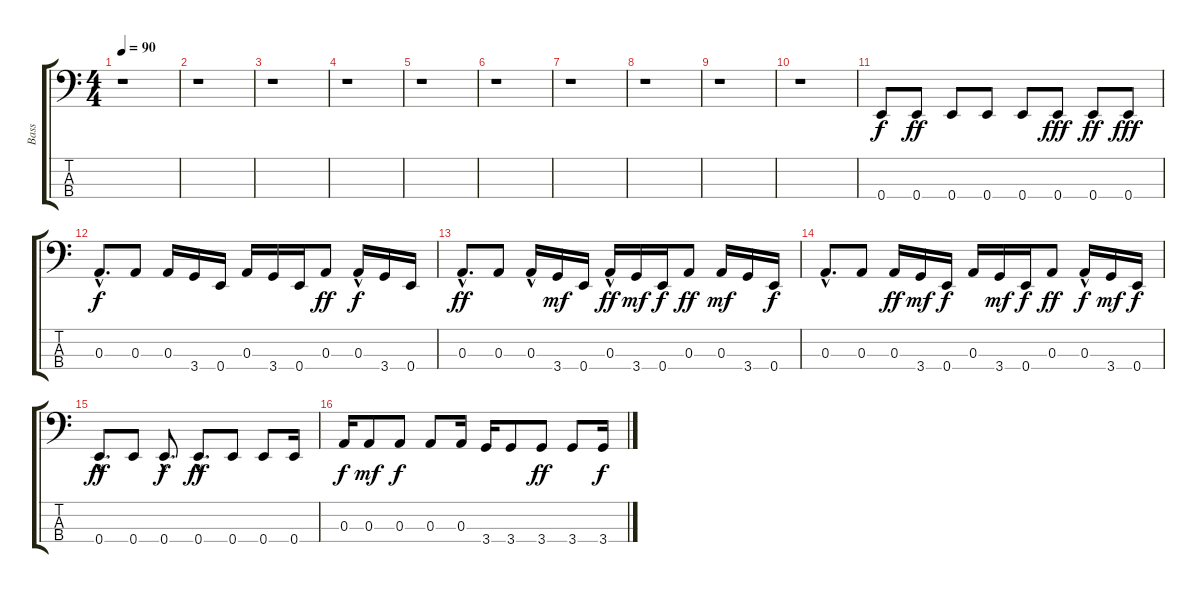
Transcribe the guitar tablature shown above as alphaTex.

\track ("Bass" "Bass") {instrument electricbasspick}
\staff {score tabs}
\tuning (G2 D2 A1 E1) {hide}
\ts (4 4)
\tempo 90
\clef f4
\ks c
r.1{dy f instrument electricbasspick} |
r.1 |
r.1 |
r.1 |
r.1 |
r.1 |
r.1 |
r.1 |
r.1 |
r.1 |
0.4.8 0.4.8{dy ff} 0.4.8 0.4.8 0.4.8 0.4.8{dy fff} 0.4.8{dy ff} 0.4.8{dy fff} |
0.3{hac}.8{d dy f} 0.3.8 0.3.16 3.4.16 0.4.16 0.3.16 3.4.16 0.4.16 0.3.8{dy ff} 0.3{hac}.16{dy f} 3.4.16 0.4.16 |
0.3{hac}.8{d dy ff} 0.3.8 0.3{hac}.16 3.4.16{dy mf} 0.4.16 0.3{hac}.16{dy ff} 3.4.16{dy mf} 0.4.16{dy f} 0.3.8{dy ff} 0.3.16{dy mf} 3.4.16 0.4.16{dy f} |
0.3{hac}.8{d} 0.3.8 0.3.16{dy ff} 3.4.16{dy mf} 0.4.16{dy f} 0.3.16 3.4.16{dy mf} 0.4.16{dy f} 0.3.8{dy ff} 0.3{hac}.16{dy f} 3.4.16{dy mf} 0.4.16{dy f} |
0.4{hac}.8{d dy ff} 0.4.8 0.4{hac}.8{d dy f} 0.4{hac}.8{d dy ff} 0.4.8 0.4.8 0.4.16 |
0.3.16{dy f} 0.3.8{dy mf} 0.3.8{dy f} 0.3.8 0.3.16 3.4.16 3.4.8 3.4.8{dy ff} 3.4.8 3.4.16{dy f}
